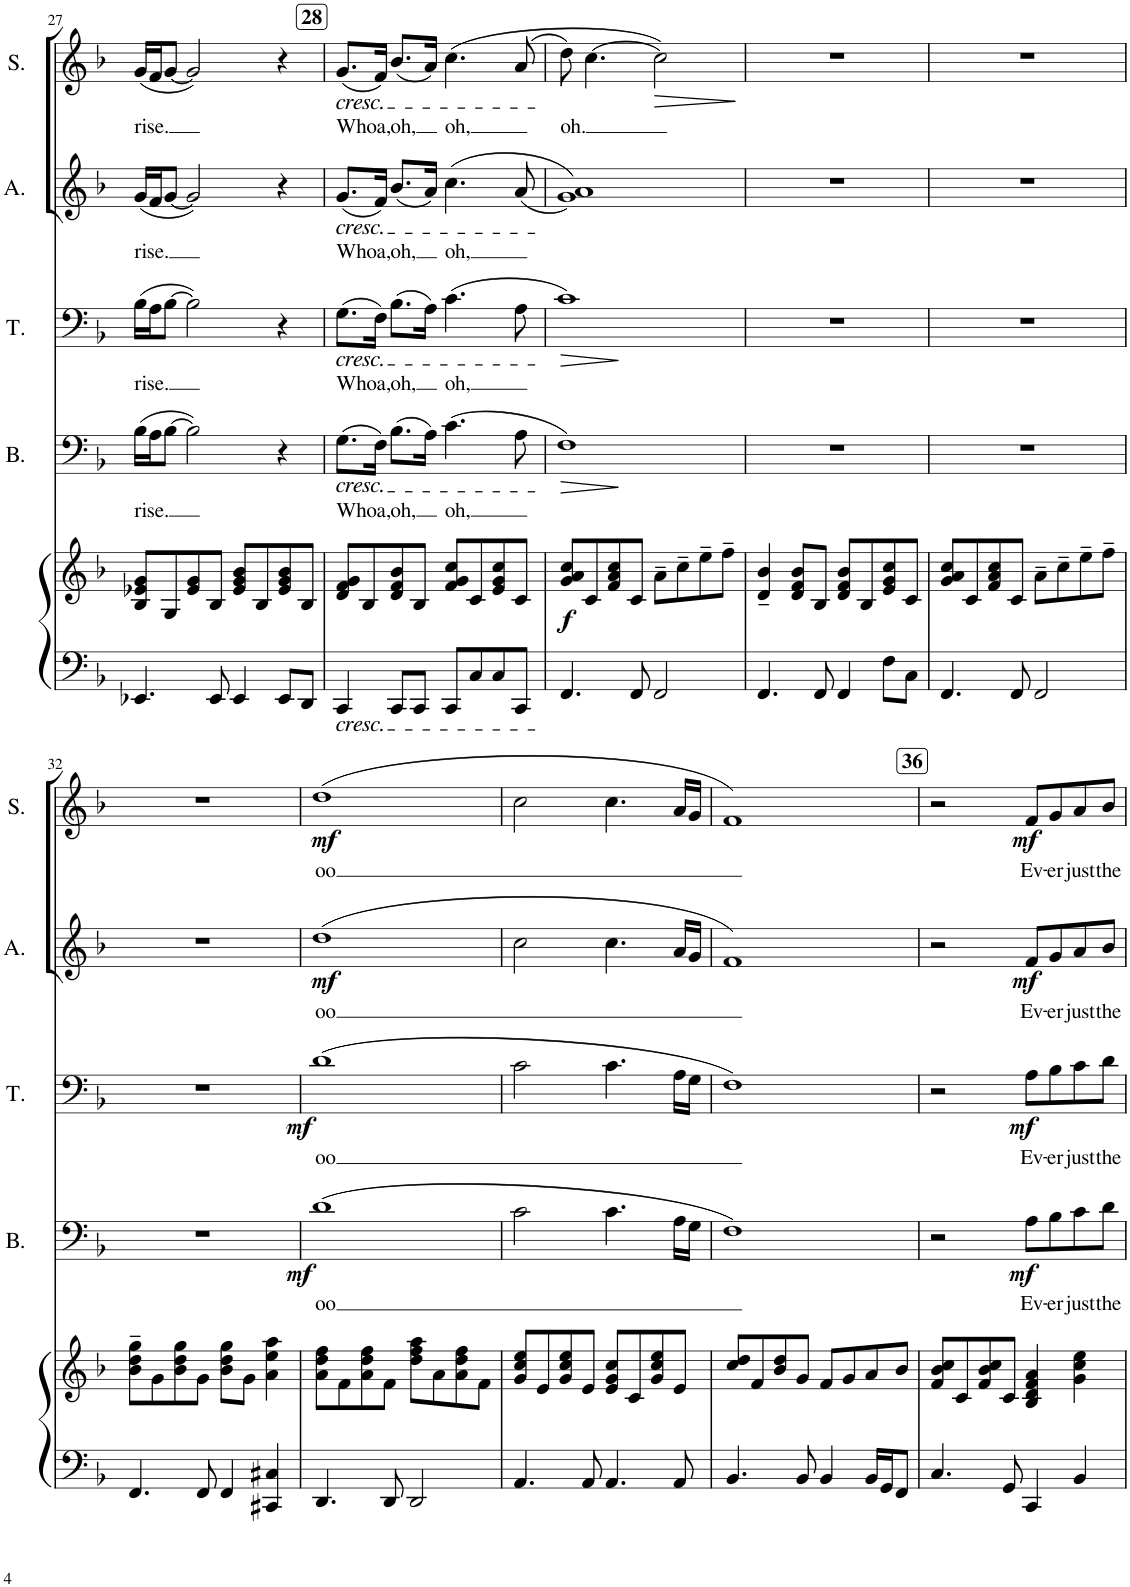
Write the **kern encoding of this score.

**kern	**kern	**dynam	**kern	**text	**dynam	**kern	**text	**dynam	**kern	**text	**dynam	**kern	**text	**dynam
*part5	*part5	*part5	*part4	*part4	*part4	*part3	*part3	*part3	*part2	*part2	*part2	*part1	*part1	*part1
*staff6	*staff5	*staff5/6	*staff4	*staff4	*staff4	*staff3	*staff3	*staff3	*staff2	*staff2	*staff2	*staff1	*staff1	*staff1
*I"Piano	*	*	*I"Bas	*	*	*I"Tenor	*	*	*I"Alt	*	*	*I"Sopr.	*	*
*I'Pno	*	*	*I'B.	*	*	*I'T.	*	*	*I'A.	*	*	*I'S.	*	*
!!LO:PB:g=z
*clefF4	*clefG2	*	*clefF4	*	*	*clefF4	*	*	*clefG2	*	*	*clefG2	*	*
*k[b-]	*k[b-]	*	*k[b-]	*	*	*k[b-]	*	*	*k[b-]	*	*	*k[b-]	*	*
*M4/4	*M4/4	*	*M4/4	*	*	*M4/4	*	*	*M4/4	*	*	*M4/4	*	*
=27	=27	=27	=27	=27	=27	=27	=27	=27	=27	=27	=27	=27	=27	=27
!	!	!	!	!LO:LY:b	!	!	!LO:LY:b	!	!	!LO:LY:b	!	!	!LO:LY:b	!
4.EE-X/	8B-/ 8e-X/ 8g/L	.	(16B-\LL	rise.	.	(16B-\LL	rise.	.	(16g/LL	rise.	.	(16g/LL	rise.	.
.	.	.	16A\J	.	.	16A\J	.	.	16f/J	.	.	16f/J	.	.
.	8G/	.	[8B-\J	.	.	[8B-\J	.	.	[8g/J	.	.	[8g/J	.	.
.	8e-/ 8g/	.	2B-\])	.	.	2B-\])	.	.	2g/])	.	.	2g/])	.	.
8EE-/	8B-/J	.	.	.	.	.	.	.	.	.	.	.	.	.
4EE-/	8e-/ 8g/ 8b-/L	.	.	.	.	.	.	.	.	.	.	.	.	.
.	8B-/	.	.	.	.	.	.	.	.	.	.	.	.	.
8EE-/L	8e-/ 8g/ 8b-/	.	4r	.	.	4r	.	.	4r	.	.	4r	.	.
8DD/J	8B-/J	.	.	.	.	.	.	.	.	.	.	.	.	.
!!LO:REH:place=s1:a:B:cj:fs=11:t=28
=28	=28	=28	=28	=28	=28	=28	=28	=28	=28	=28	=28	=28	=28	=28
!	!	!	!	!	!	!	!	!	!	!	!	!LO:TX:b:i:t=cresc.	!	!
!	!	!	!	!	!	!	!	!	!LO:TX:b:i:t=cresc.	!	!	!	!	!
!	!	!	!	!	!	!LO:TX:b:i:t=cresc.	!	!	!	!	!	!	!	!
!	!	!	!LO:TX:b:i:t=cresc.	!	!	!	!	!	!	!	!	!	!	!
!LO:TX:b:i:t=cresc.	!	!	!	!	!	!	!	!	!	!	!	!	!	!
!	!	!	!	!LO:LY:b	!	!	!LO:LY:b	!	!	!LO:LY:b	!	!	!LO:LY:b	!
4CC/	8d/ 8f/ 8g/L	.	(8.G\L	Whoa,	.	(8.G\L	Whoa,	.	(8.g/L	Whoa,	.	(8.g/L	Whoa,	.
.	8B-/	.	.	.	.	.	.	.	.	.	.	.	.	.
.	.	.	16F\Jk)	.	.	16F\Jk)	.	.	16f/Jk)	.	.	16f/Jk)	.	.
!	!	!	!	!LO:LY:b	!	!	!LO:LY:b	!	!	!LO:LY:b	!	!	!LO:LY:b	!
8CC/L	8d/ 8f/ 8b-/	.	(8.B-\L	oh,	.	(8.B-\L	oh,	.	(8.b-/L	oh,	.	(8.b-/L	oh,	.
8CC/J	8B-/J	.	.	.	.	.	.	.	.	.	.	.	.	.
.	.	.	16A\Jk)	.	.	16A\Jk)	.	.	16a/Jk)	.	.	16a/Jk)	.	.
!	!	!	!	!LO:LY:b	!	!	!LO:LY:b	!	!	!LO:LY:b	!	!	!LO:LY:b	!
8CC/L	8f/ 8g/ 8cc/L	.	(4.c\	oh,	.	(4.c\	oh,	.	(4.cc\	oh,	.	(4.cc\	oh,	.
8C/	8c/	.	.	.	.	.	.	.	.	.	.	.	.	.
8C/	8e/ 8g/ 8cc/	.	.	.	.	.	.	.	.	.	.	.	.	.
8CC/J	8c/J	.	8A\	.	.	8A\	.	.	(8a/	.	.	(8a/	.	.
=29	=29	=29	=29	=29	=29	=29	=29	=29	=29	=29	=29	=29	=29	=29
!	!	!LO:DY:b	!	!	!LO:HP:b	!	!	!LO:HP:b	!	!	!	!	!LO:LY:b	!
4.FF/	8g/ 8a/ 8cc/L	f	1F)	.	>	1c)	.	>	1g 1a))	.	.	8dd\)	oh.	.
.	8c/	.	.	.	.	.	.	.	.	.	.	[4.cc\	.	.
.	8f/ 8a/ 8cc/	.	.	.	.	.	.	.	.	.	.	.	.	.
8FF/	8c/J	.	.	.	.	.	.	.	.	.	.	.	.	.
!	!	!	!	!	!	!	!	!	!	!	!	!	!	!LO:HP:b
2FF/	8a~\L	.	.	.	.	.	.	.	.	.	.	2cc\])	.	>
.	8cc~\	.	.	.	.	.	.	.	.	.	.	.	.	.
.	8ee~\	.	.	.	.	.	.	.	.	.	.	.	.	.
.	8ff~\J	.	.	.	.	.	.	.	.	.	.	.	.	.
.	.	.	.	.	]	.	.	]	.	.	.	.	.	]
=30	=30	=30	=30	=30	=30	=30	=30	=30	=30	=30	=30	=30	=30	=30
4.FF/	4d/~ 4b-/~	.	1r	.	.	1r	.	.	1r	.	.	1r	.	.
.	8d/ 8f/ 8b-/L	.	.	.	.	.	.	.	.	.	.	.	.	.
8FF/	8B-/J	.	.	.	.	.	.	.	.	.	.	.	.	.
4FF/	8d/ 8f/ 8b-/L	.	.	.	.	.	.	.	.	.	.	.	.	.
.	8B-/	.	.	.	.	.	.	.	.	.	.	.	.	.
8F\L	8e/ 8g/ 8cc/	.	.	.	.	.	.	.	.	.	.	.	.	.
8C\J	8c/J	.	.	.	.	.	.	.	.	.	.	.	.	.
=31	=31	=31	=31	=31	=31	=31	=31	=31	=31	=31	=31	=31	=31	=31
4.FF/	8g/ 8a/ 8cc/L	.	1r	.	.	1r	.	.	1r	.	.	1r	.	.
.	8c/	.	.	.	.	.	.	.	.	.	.	.	.	.
.	8f/ 8a/ 8cc/	.	.	.	.	.	.	.	.	.	.	.	.	.
8FF/	8c/J	.	.	.	.	.	.	.	.	.	.	.	.	.
2FF/	8a~\L	.	.	.	.	.	.	.	.	.	.	.	.	.
.	8cc~\	.	.	.	.	.	.	.	.	.	.	.	.	.
.	8ee~\	.	.	.	.	.	.	.	.	.	.	.	.	.
.	8ff~\J	.	.	.	.	.	.	.	.	.	.	.	.	.
!!LO:LB:g=z
=32	=32	=32	=32	=32	=32	=32	=32	=32	=32	=32	=32	=32	=32	=32
4.FF/	8b-\~ 8dd\~ 8gg\~L	.	1r	.	.	1r	.	.	1r	.	.	1r	.	.
.	8g\	.	.	.	.	.	.	.	.	.	.	.	.	.
.	8b-\ 8dd\ 8gg\	.	.	.	.	.	.	.	.	.	.	.	.	.
8FF/	8g\J	.	.	.	.	.	.	.	.	.	.	.	.	.
4FF/	8b-\ 8dd\ 8gg\L	.	.	.	.	.	.	.	.	.	.	.	.	.
.	8g\J	.	.	.	.	.	.	.	.	.	.	.	.	.
4CC#X/ 4C#X/	4a\ 4ee\ 4aa\	.	.	.	.	.	.	.	.	.	.	.	.	.
=33	=33	=33	=33	=33	=33	=33	=33	=33	=33	=33	=33	=33	=33	=33
!	!	!	!	!LO:LY:b	!LO:DY:b	!	!LO:LY:b	!LO:DY:b	!	!LO:LY:b	!LO:DY:b	!	!LO:LY:b	!LO:DY:b
4.DD/	8a\ 8dd\ 8ff\L	.	(1d	oo	mf	(1d	oo	mf	(1dd	oo	mf	(1dd	oo	mf
.	8f\	.	.	.	.	.	.	.	.	.	.	.	.	.
.	8a\ 8dd\ 8ff\	.	.	.	.	.	.	.	.	.	.	.	.	.
8DD/	8f\J	.	.	.	.	.	.	.	.	.	.	.	.	.
2DD/	8dd\ 8ff\ 8aa\L	.	.	.	.	.	.	.	.	.	.	.	.	.
.	8a\	.	.	.	.	.	.	.	.	.	.	.	.	.
.	8a\ 8dd\ 8ff\	.	.	.	.	.	.	.	.	.	.	.	.	.
.	8f\J	.	.	.	.	.	.	.	.	.	.	.	.	.
=34	=34	=34	=34	=34	=34	=34	=34	=34	=34	=34	=34	=34	=34	=34
4.AA/	8g/ 8cc/ 8ee/L	.	2c\	.	.	2c\	.	.	2cc\	.	.	2cc\	.	.
.	8e/	.	.	.	.	.	.	.	.	.	.	.	.	.
.	8g/ 8cc/ 8ee/	.	.	.	.	.	.	.	.	.	.	.	.	.
8AA/	8e/J	.	.	.	.	.	.	.	.	.	.	.	.	.
4.AA/	8e/ 8g/ 8cc/L	.	4.c\	.	.	4.c\	.	.	4.cc\	.	.	4.cc\	.	.
.	8c/	.	.	.	.	.	.	.	.	.	.	.	.	.
.	8g/ 8cc/ 8ee/	.	.	.	.	.	.	.	.	.	.	.	.	.
8AA/	8e/J	.	16A\LL	.	.	16A\LL	.	.	16a/LL	.	.	16a/LL	.	.
.	.	.	16G\JJ	.	.	16G\JJ	.	.	16g/JJ	.	.	16g/JJ	.	.
=35	=35	=35	=35	=35	=35	=35	=35	=35	=35	=35	=35	=35	=35	=35
4.BB-/	8cc/ 8dd/L	.	1F)	.	.	1F)	.	.	1f)	.	.	1f)	.	.
.	8f/	.	.	.	.	.	.	.	.	.	.	.	.	.
.	8b-/ 8dd/	.	.	.	.	.	.	.	.	.	.	.	.	.
8BB-/	8g/J	.	.	.	.	.	.	.	.	.	.	.	.	.
4BB-/	8f/L	.	.	.	.	.	.	.	.	.	.	.	.	.
.	8g/	.	.	.	.	.	.	.	.	.	.	.	.	.
16BB-/LL	8a/	.	.	.	.	.	.	.	.	.	.	.	.	.
16GG/J	.	.	.	.	.	.	.	.	.	.	.	.	.	.
8FF/J	8b-/J	.	.	.	.	.	.	.	.	.	.	.	.	.
!!LO:REH:place=s1:a:B:cj:fs=11:t=36
=36	=36	=36	=36	=36	=36	=36	=36	=36	=36	=36	=36	=36	=36	=36
4.C/	8f/ 8b-/ 8cc/L	.	2r	.	.	2r	.	.	2r	.	.	2r	.	.
.	8c/	.	.	.	.	.	.	.	.	.	.	.	.	.
.	8f/ 8b-/ 8cc/	.	.	.	.	.	.	.	.	.	.	.	.	.
8GG/	8c/J	.	.	.	.	.	.	.	.	.	.	.	.	.
!	!	!	!	!LO:LY:b	!LO:DY:b	!	!LO:LY:b	!LO:DY:b	!	!LO:LY:b	!LO:DY:b	!	!LO:LY:b	!LO:DY:b
4CC/	4B-/ 4d/ 4f/ 4a/	.	8A\L	Ev-	mf	8A\L	Ev-	mf	8f/L	Ev-	mf	8f/L	Ev-	mf
!	!	!	!	!LO:LY:b	!	!	!LO:LY:b	!	!	!LO:LY:b	!	!	!LO:LY:b	!
.	.	.	8B-\	-er	.	8B-\	-er	.	8g/	-er	.	8g/	-er	.
!	!	!	!	!LO:LY:b	!	!	!LO:LY:b	!	!	!LO:LY:b	!	!	!LO:LY:b	!
4BB-/	4g\ 4cc\ 4ee\	.	8c\	just	.	8c\	just	.	8a/	just	.	8a/	just	.
!	!	!	!	!LO:LY:b	!	!	!LO:LY:b	!	!	!LO:LY:b	!	!	!LO:LY:b	!
.	.	.	8d\J	the	.	8d\J	the	.	8b-/J	the	.	8b-/J	the	.
=	=	=	=	=	=	=	=	=	=	=	=	=	=	=
*-	*-	*-	*-	*-	*-	*-	*-	*-	*-	*-	*-	*-	*-	*-
